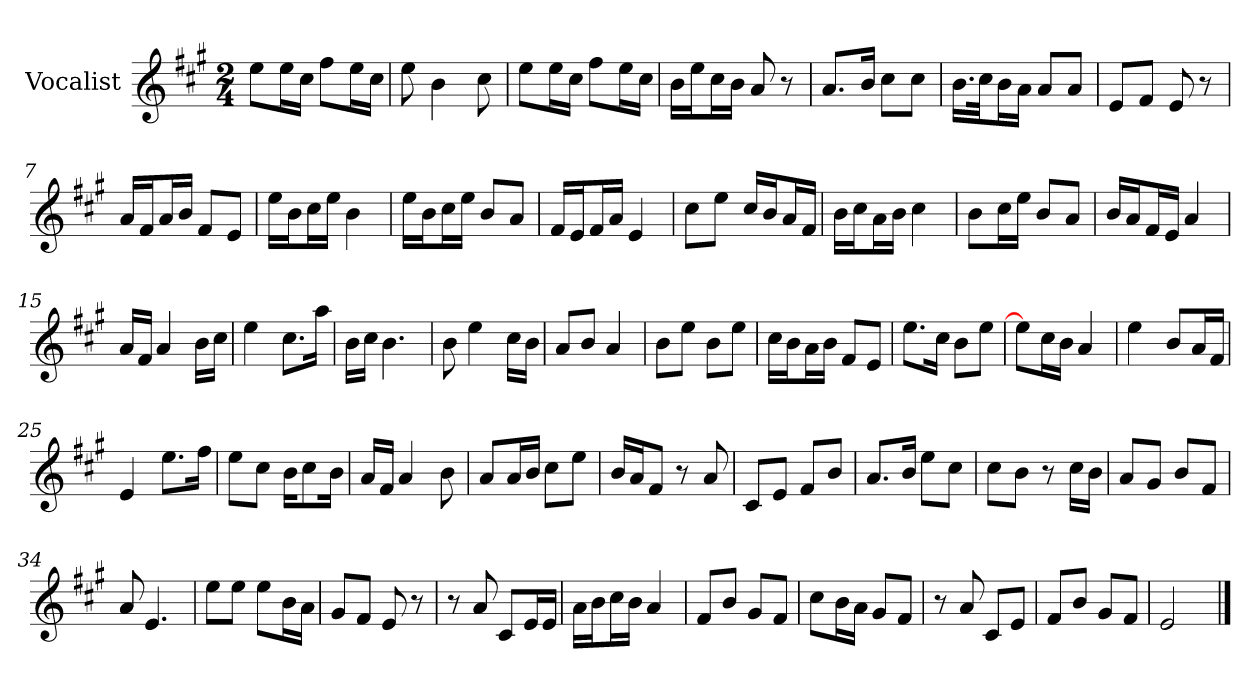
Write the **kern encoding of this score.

**kern
*part1
*staff1
*I"Vocalist
*k[f#c#g#]
*A:
*M2/4
=
8eeL
16eeL
16cc#JJ
8ff#L
16eeL
16cc#JJ
=1
8ee
4b
8cc#
=2
8eeL
16eeL
16cc#JJ
8ff#L
16eeL
16cc#JJ
=3
16bLL
16eeJ
16cc#L
16bJJ
8a
8r
=4
8.aL
16bJk
8cc#L
8cc#J
=5
16.bLL
32cc#Jk
16bL
16aJJ
8aL
8aJ
=6
8eL
8f#J
8e
8r
=7
16aLL
16f#J
16aL
16bJJ
8f#L
8eJ
=8
16eeLL
16bJ
16cc#L
16eeJJ
4b
=9
16eeLL
16bJ
16cc#L
16eeJJ
8bL
8aJ
=10
16f#LL
16eJ
16f#L
16aJJ
4e
=11
8cc#L
8eeJ
16cc#LL
16bJ
16aL
16f#JJ
=12
16bLL
16cc#J
16aL
16bJJ
4cc#
=13
8bL
16cc#L
16eeJJ
8bL
8aJ
=14
16bLL
16aJ
16f#L
16eJJ
4a
=15
16aLL
16f#JJ
4a
16bLL
16cc#JJ
=16
4ee
8.cc#L
16aaJk
=17
16bLL
16cc#JJ
4.b
=18
8b
4ee
16cc#LL
16bJJ
=19
8aL
8bJ
4a
=20
8bL
8eeJ
8bL
8eeJ
=21
16cc#LL
16bJ
16aL
16bJJ
8f#L
8eJ
=22
8.eeL
16cc#Jk
8bL
8eeJ
=23
8eeL]
16cc#L
16bJJ
4a
=24
4ee
8bL
16aL
16f#JJ
=25
4e
8.eeL
16ff#Jk
=26
8eeL
8cc#J
16bKL
8cc#
16bJk
=27
16aLL
16f#JJ
4a
8b
=28
8aL
16aL
16bJJ
8cc#L
8eeJ
=29
16bLL
16aJ
8f#J
8r
8a
=30
8c#L
8eJ
8f#L
8bJ
=31
8.aL
16bJk
8eeL
8cc#J
=32
8cc#L
8bJ
8r
16cc#LL
16bJJ
=33
8aL
8g#J
8bL
8f#J
=34
8a
4.e
=35
8eeL
8eeJ
8eeL
16bL
16aJJ
=36
8g#L
8f#J
8e
8r
=37
8r
8a
8c#L
16eL
16eJJ
=38
16aLL
16bJ
16cc#L
16bJJ
4a
=39
8f#L
8bJ
8g#L
8f#J
=40
8cc#L
16bL
16aJJ
8g#L
8f#J
=41
8r
8a
8c#L
8eJ
=42
8f#L
8bJ
8g#L
8f#J
=43
2e
==
*-
